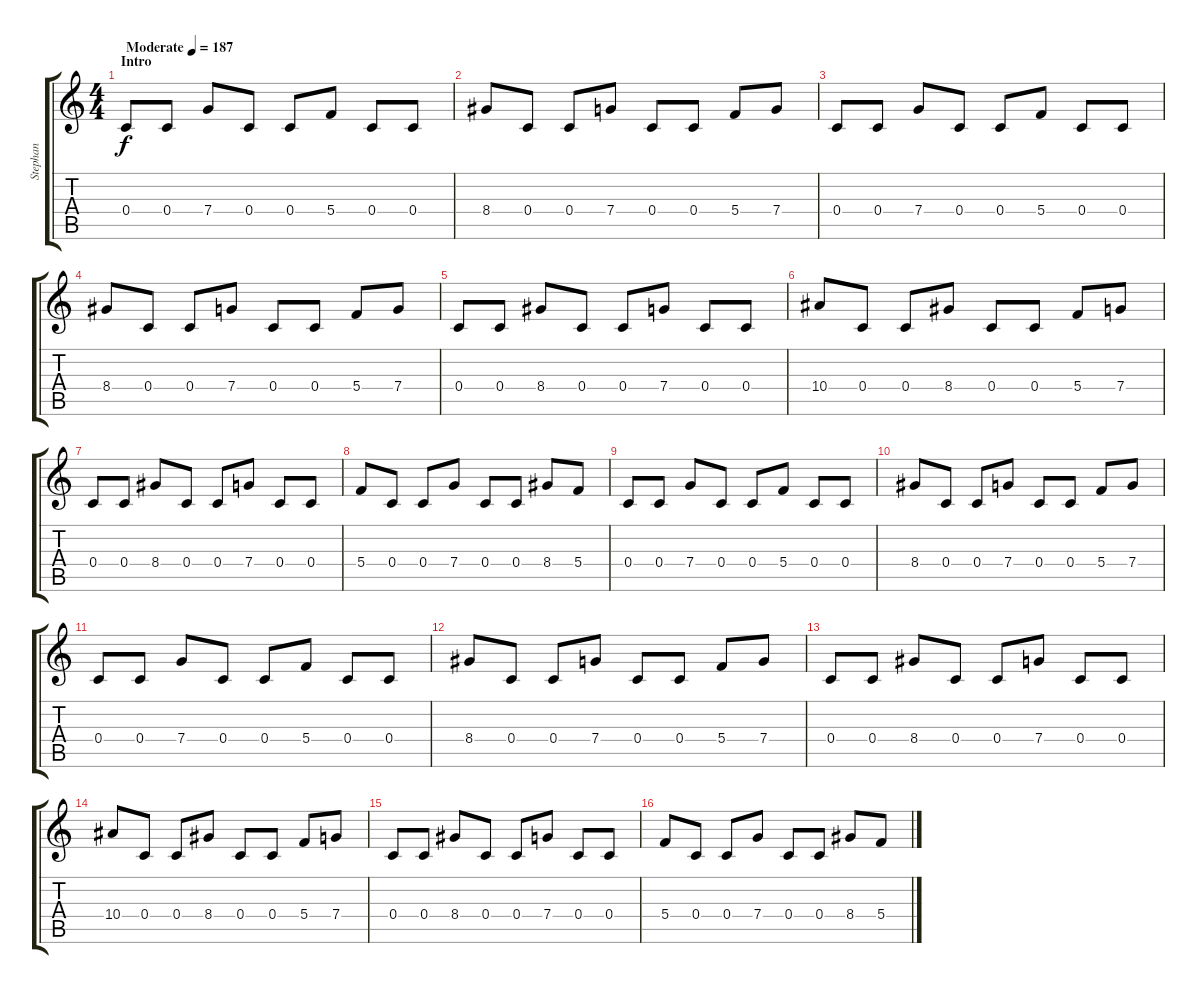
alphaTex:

\track ("Stephan" "Stephan") {instrument distortionguitar}
\staff {score tabs}
\tuning (D4 A3 F3 C3 G2 C2) {hide}
\ts (4 4)
\section ("" "Intro")
\tempo (187 "Moderate")
\clef g2
\ks c
0.4.8{dy f instrument distortionguitar} 0.4.8 7.4.8 0.4.8 0.4.8 5.4.8 0.4.8 0.4.8 |
8.4.8 0.4.8 0.4.8 7.4.8 0.4.8 0.4.8 5.4.8 7.4.8 |
0.4.8 0.4.8 7.4.8 0.4.8 0.4.8 5.4.8 0.4.8 0.4.8 |
8.4.8 0.4.8 0.4.8 7.4.8 0.4.8 0.4.8 5.4.8 7.4.8 |
0.4.8 0.4.8 8.4.8 0.4.8 0.4.8 7.4.8 0.4.8 0.4.8 |
10.4.8 0.4.8 0.4.8 8.4.8 0.4.8 0.4.8 5.4.8 7.4.8 |
0.4.8 0.4.8 8.4.8 0.4.8 0.4.8 7.4.8 0.4.8 0.4.8 |
5.4.8 0.4.8 0.4.8 7.4.8 0.4.8 0.4.8 8.4.8 5.4.8 |
0.4.8 0.4.8 7.4.8 0.4.8 0.4.8 5.4.8 0.4.8 0.4.8 |
8.4.8 0.4.8 0.4.8 7.4.8 0.4.8 0.4.8 5.4.8 7.4.8 |
0.4.8 0.4.8 7.4.8 0.4.8 0.4.8 5.4.8 0.4.8 0.4.8 |
8.4.8 0.4.8 0.4.8 7.4.8 0.4.8 0.4.8 5.4.8 7.4.8 |
0.4.8 0.4.8 8.4.8 0.4.8 0.4.8 7.4.8 0.4.8 0.4.8 |
10.4.8 0.4.8 0.4.8 8.4.8 0.4.8 0.4.8 5.4.8 7.4.8 |
0.4.8 0.4.8 8.4.8 0.4.8 0.4.8 7.4.8 0.4.8 0.4.8 |
5.4.8 0.4.8 0.4.8 7.4.8 0.4.8 0.4.8 8.4.8 5.4.8
